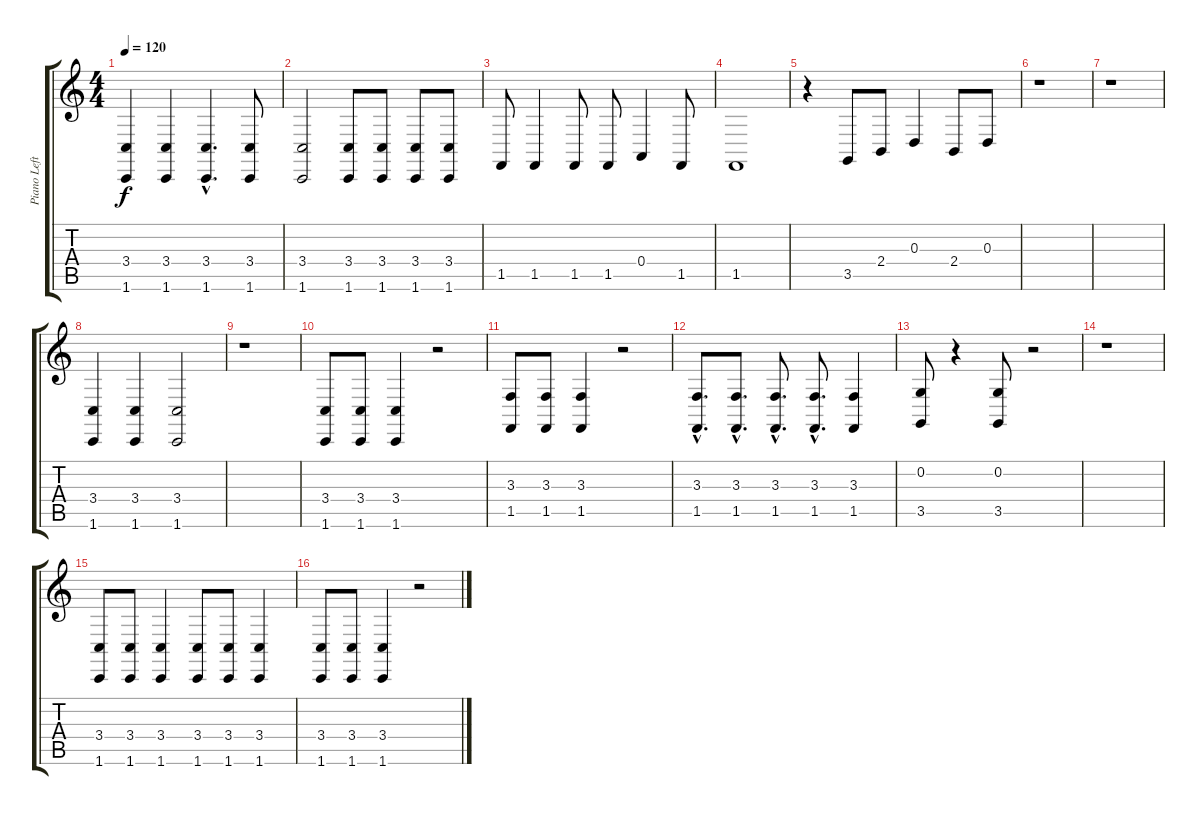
\track ("Piano Left hand" "Piano Left") {instrument honkytonkpiano}
\staff {score tabs}
\tuning (C4 G3 D3 A2 E2 B1) {hide}
\ts (4 4)
\tempo 120
\clef g2
\ks c
(3.4 1.6).4{dy f} (3.4 1.6).4 (3.4{hac} 1.6{hac}).4{d} (3.4 1.6).8 |
(3.4 1.6).2 (3.4 1.6).8 (3.4 1.6).8 (3.4 1.6).8 (3.4 1.6).8 |
1.5.8 1.5.4 1.5.8 1.5.8 0.4.4 1.5.8 |
1.5.1 |
r.4 3.5.8 2.4.8 0.3.4 2.4.8 0.3.8 |
r.1 |
r.1 |
(3.4 1.6).4 (3.4 1.6).4 (3.4 1.6).2 |
r.1 |
(3.4 1.6).8 (3.4 1.6).8 (3.4 1.6).4 r.2 |
(3.3 1.5).8 (3.3 1.5).8 (3.3 1.5).4 r.2 |
(3.3{hac} 1.5{hac}).8{d} (3.3{hac} 1.5{hac}).8{d} (3.3{hac} 1.5{hac}).8{d} (3.3{hac} 1.5{hac}).8{d} (3.3 1.5).4 |
(0.2 3.5).8 r.4 (0.2 3.5).8 r.2 |
r.1 |
(3.4 1.6).8 (3.4 1.6).8 (3.4 1.6).4 (3.4 1.6).8 (3.4 1.6).8 (3.4 1.6).4 |
(3.4 1.6).8 (3.4 1.6).8 (3.4 1.6).4 r.2
